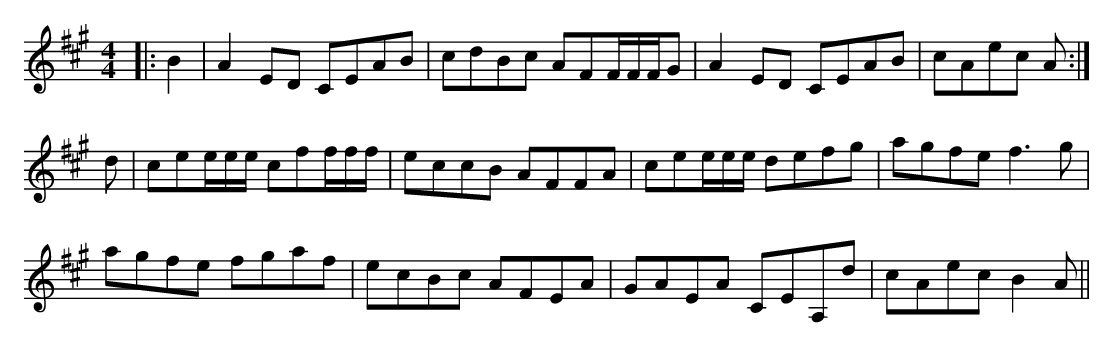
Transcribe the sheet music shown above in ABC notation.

X:1
M:4/4
K:A
|:B2|A2ED CEAB|cdBc AFF/F/F/G|A2ED CEAB|cAec A:|
d|cee/e/e/ cff/f/f/|eccB AFFA|cee/e/e/ defg|agfef3 g|
agfe fgaf|ecBc AFEA|GAEA CEA,d|cAec B2A||
